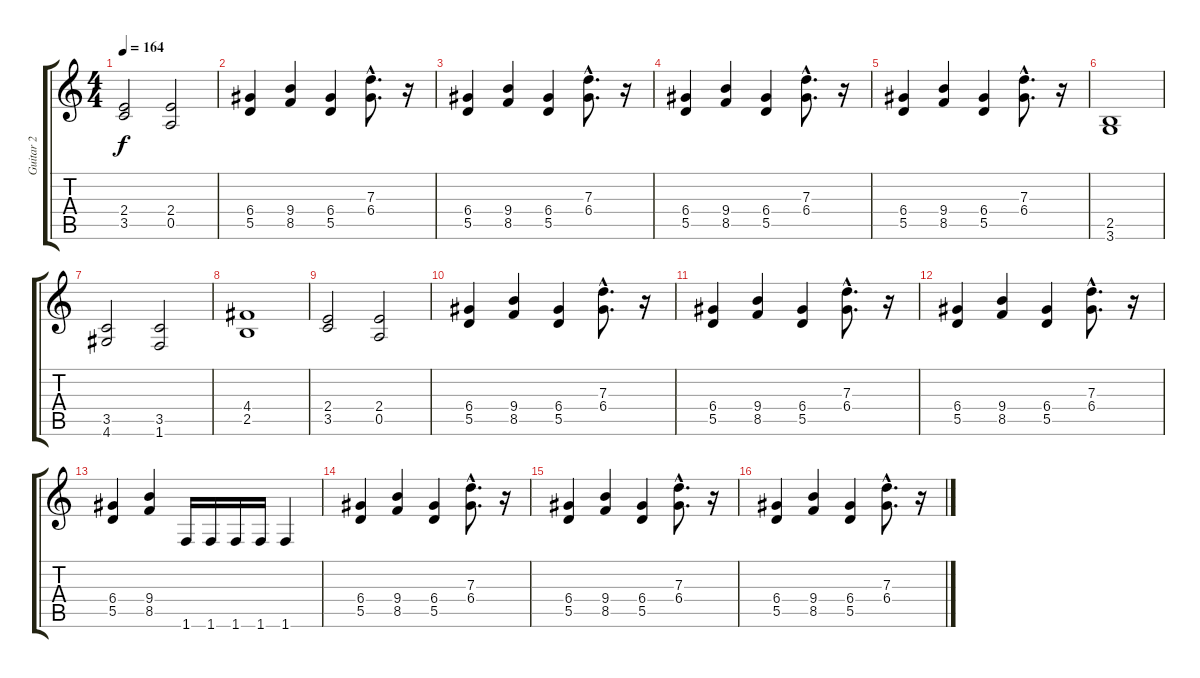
\track ("Guitar 2" "Guitar 2") {instrument distortionguitar}
\staff {score tabs}
\tuning (E4 B3 G3 D3 A2 E2) {hide}
\ts (4 4)
\tempo 164
\clef g2
\ks c
(2.4 3.5).2{dy f} (2.4 0.5).2 |
(6.4 5.5).4 (9.4 8.5).4 (6.4 5.5).4 (7.3{hac} 6.4{hac}).8{d} r.16 |
(6.4 5.5).4 (9.4 8.5).4 (6.4 5.5).4 (7.3{hac} 6.4{hac}).8{d} r.16 |
(6.4 5.5).4 (9.4 8.5).4 (6.4 5.5).4 (7.3{hac} 6.4{hac}).8{d} r.16 |
(6.4 5.5).4 (9.4 8.5).4 (6.4 5.5).4 (7.3{hac} 6.4{hac}).8{d} r.16 |
(2.5 3.6).1 |
(3.5 4.6).2 (3.5 1.6).2 |
(4.4 2.5).1 |
(2.4 3.5).2 (2.4 0.5).2 |
(6.4 5.5).4 (9.4 8.5).4 (6.4 5.5).4 (7.3{hac} 6.4{hac}).8{d} r.16 |
(6.4 5.5).4 (9.4 8.5).4 (6.4 5.5).4 (7.3{hac} 6.4{hac}).8{d} r.16 |
(6.4 5.5).4 (9.4 8.5).4 (6.4 5.5).4 (7.3{hac} 6.4{hac}).8{d} r.16 |
(6.4 5.5).4 (9.4 8.5).4 1.6.16 1.6.16 1.6.16 1.6.16 1.6.4 |
(6.4 5.5).4 (9.4 8.5).4 (6.4 5.5).4 (7.3{hac} 6.4{hac}).8{d} r.16 |
(6.4 5.5).4 (9.4 8.5).4 (6.4 5.5).4 (7.3{hac} 6.4{hac}).8{d} r.16 |
(6.4 5.5).4 (9.4 8.5).4 (6.4 5.5).4 (7.3{hac} 6.4{hac}).8{d} r.16
